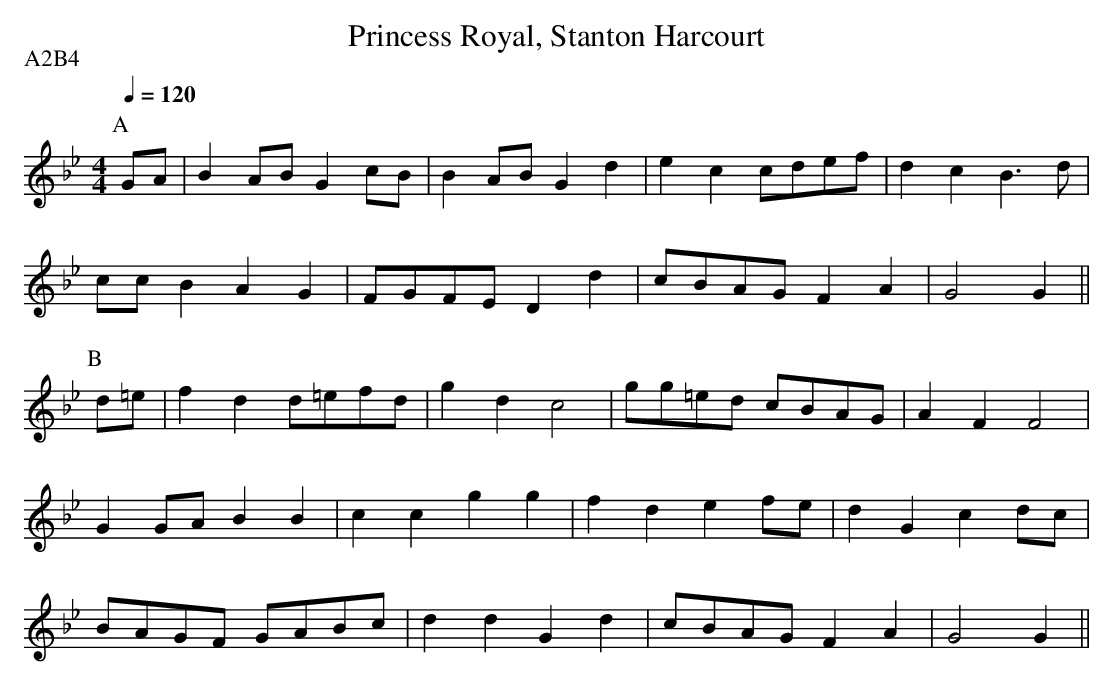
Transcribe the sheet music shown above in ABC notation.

X:1
T:Princess Royal, Stanton Harcourt
M:4/4
L:1/8
Q:1/4=120
P:A2B4
K:Gm
P:A
GA|B2AB G2cB |B2AB G2d2|e2c2  cdef|d2c2 B3d |
ccB2 A2G2 |FGFE D2d2|cBAG  F2A2|G4   G2 ||
P:B
d=e|f2d2 d=efd|g2d2 c4  |gg=ed cBAG|A2F2 F4  |
G2GA B2B2 |c2c2 g2g2|f2d2  e2fe|d2G2 c2dc|
BAGF GABc |d2d2 G2d2|cBAG  F2A2|G4   G2 ||
